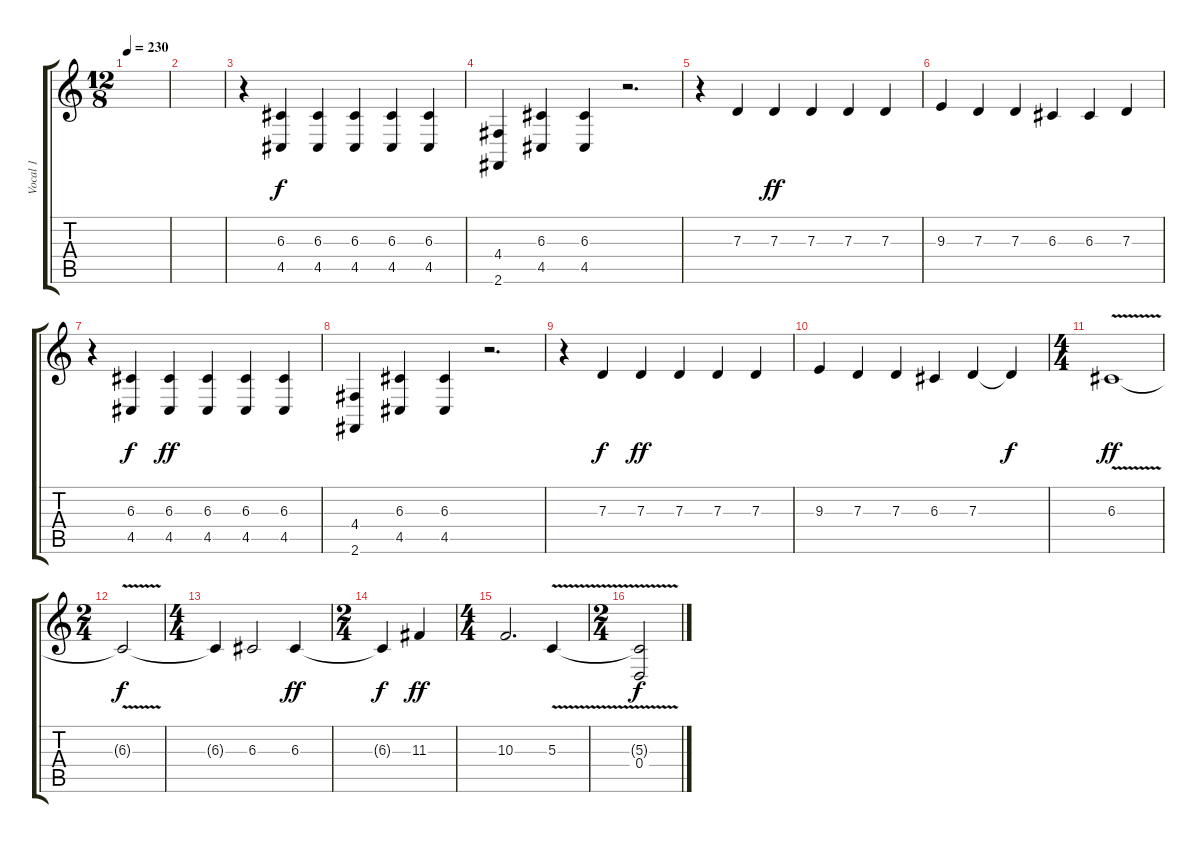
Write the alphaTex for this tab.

\track ("Vocal 1" "Vocal 1") {instrument lead6voice}
\staff {score tabs}
\tuning (E4 B3 G3 D3 A2 E2) {hide}
\ts (12 8)
\tempo 230
\clef g2
\ks c
|
|
r.4 (6.3 4.5).4 (6.3 4.5).4 (6.3 4.5).4 (6.3 4.5).4 (6.3 4.5).4 |
(4.4 2.6).4 (6.3 4.5).4 (6.3 4.5).4 r.2{d} |
r.4 7.3.4{dy f} 7.3.4{dy ff} 7.3.4 7.3.4 7.3.4 |
9.3.4 7.3.4 7.3.4 6.3.4 6.3.4 7.3.4 |
r.4 (6.3 4.5).4{dy f} (6.3 4.5).4{dy ff} (6.3 4.5).4 (6.3 4.5).4 (6.3 4.5).4 |
(4.4 2.6).4 (6.3 4.5).4 (6.3 4.5).4 r.2{d} |
r.4 7.3.4{dy f} 7.3.4{dy ff} 7.3.4 7.3.4 7.3.4 |
9.3.4 7.3.4 7.3.4 6.3.4 7.3.4 7.3{t}.4{dy f} |
\ts (4 4)
6.3{v}.1{dy ff} |
\ts (2 4)
6.3{t}.2{dy f} |
\ts (4 4)
6.3{t}.4 6.3.2 6.3.4{dy ff} |
\ts (2 4)
6.3{t}.4{dy f} 11.3.4{dy ff} |
\ts (4 4)
10.3.2{d} 5.3{v}.4 |
\ts (2 4)
(5.3{t} 0.4).2{dy f}
